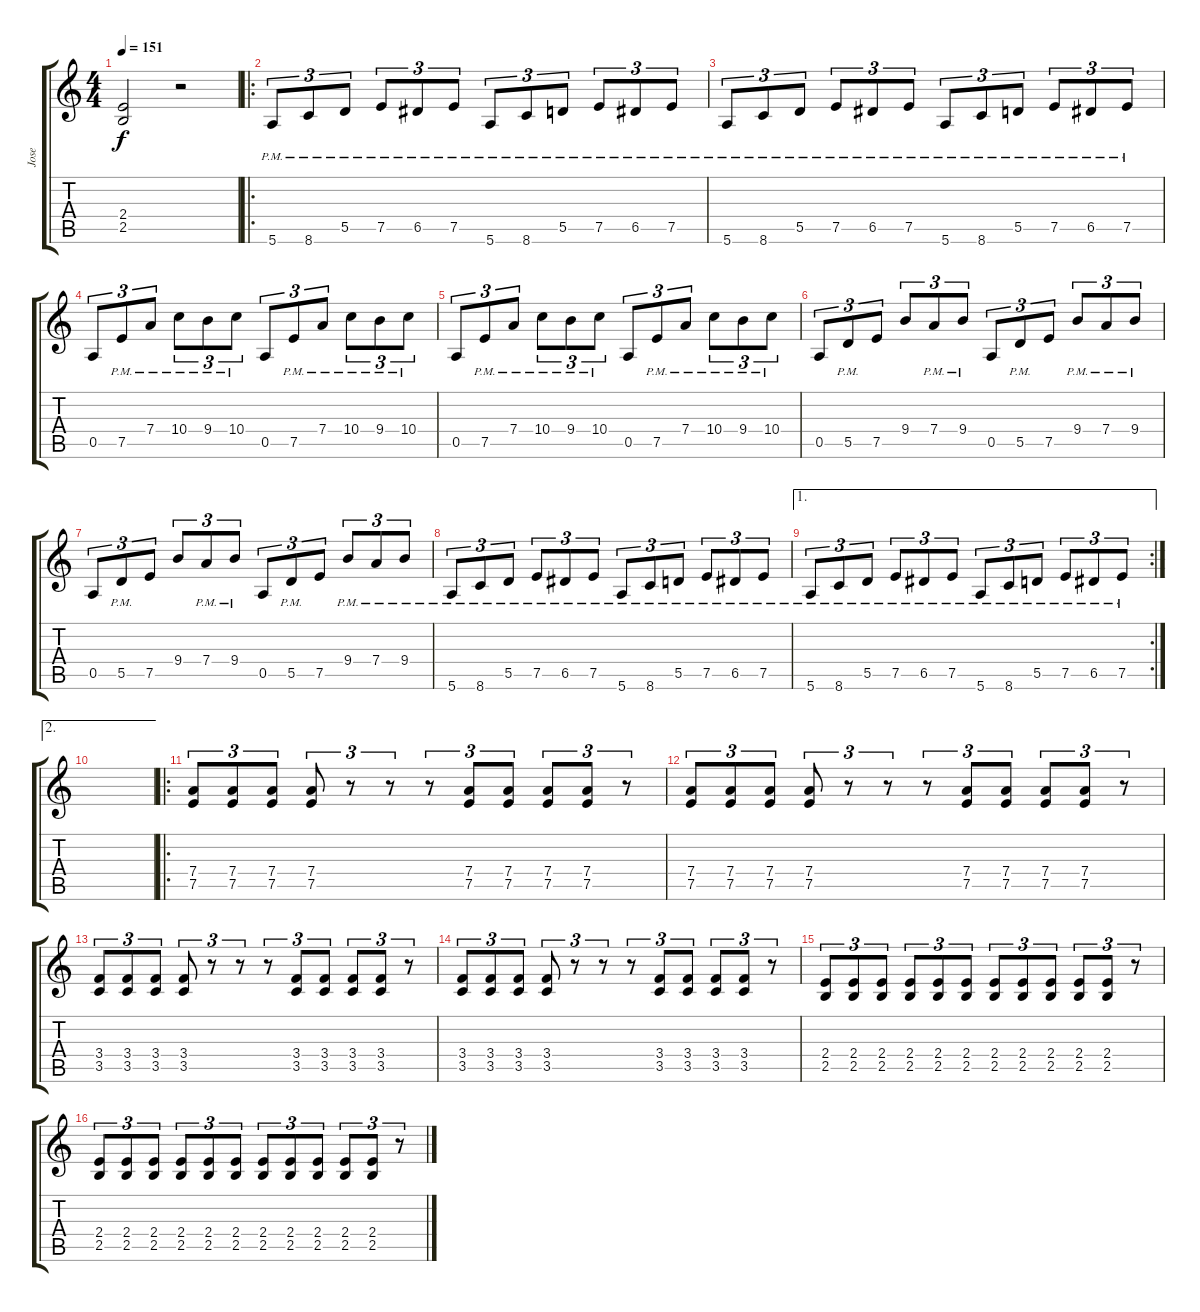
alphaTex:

\track ("Jose" "Jose") {instrument distortionguitar}
\staff {score tabs}
\tuning (E4 B3 G3 D3 A2 E2) {hide}
\ts (4 4)
\tempo 151
\clef g2
\ks c
(2.4{t} 2.5{t}).2{dy f} r.2 |
\ro
5.6{pm}.8{tu (3 2)} 8.6{pm}.8{tu (3 2)} 5.5{pm}.8{tu (3 2)} 7.5{pm}.8{tu (3 2)} 6.5{pm}.8{tu (3 2)} 7.5{pm}.8{tu (3 2)} 5.6{pm}.8{tu (3 2)} 8.6{pm}.8{tu (3 2)} 5.5{pm}.8{tu (3 2)} 7.5{pm}.8{tu (3 2)} 6.5{pm}.8{tu (3 2)} 7.5{pm}.8{tu (3 2)} |
5.6{pm}.8{tu (3 2)} 8.6{pm}.8{tu (3 2)} 5.5{pm}.8{tu (3 2)} 7.5{pm}.8{tu (3 2)} 6.5{pm}.8{tu (3 2)} 7.5{pm}.8{tu (3 2)} 5.6{pm}.8{tu (3 2)} 8.6{pm}.8{tu (3 2)} 5.5{pm}.8{tu (3 2)} 7.5{pm}.8{tu (3 2)} 6.5{pm}.8{tu (3 2)} 7.5{pm}.8{tu (3 2)} |
0.5.8{tu (3 2)} 7.5{pm}.8{tu (3 2)} 7.4{pm}.8{tu (3 2)} 10.4{pm}.8{tu (3 2)} 9.4{pm}.8{tu (3 2)} 10.4{pm}.8{tu (3 2)} 0.5.8{tu (3 2)} 7.5{pm}.8{tu (3 2)} 7.4{pm}.8{tu (3 2)} 10.4{pm}.8{tu (3 2)} 9.4{pm}.8{tu (3 2)} 10.4{pm}.8{tu (3 2)} |
0.5.8{tu (3 2)} 7.5{pm}.8{tu (3 2)} 7.4{pm}.8{tu (3 2)} 10.4{pm}.8{tu (3 2)} 9.4{pm}.8{tu (3 2)} 10.4{pm}.8{tu (3 2)} 0.5.8{tu (3 2)} 7.5{pm}.8{tu (3 2)} 7.4{pm}.8{tu (3 2)} 10.4{pm}.8{tu (3 2)} 9.4{pm}.8{tu (3 2)} 10.4{pm}.8{tu (3 2)} |
0.5.8{tu (3 2)} 5.5{pm}.8{tu (3 2)} 7.5.8{tu (3 2)} 9.4.8{tu (3 2)} 7.4{pm}.8{tu (3 2)} 9.4{pm}.8{tu (3 2)} 0.5.8{tu (3 2)} 5.5{pm}.8{tu (3 2)} 7.5.8{tu (3 2)} 9.4{pm}.8{tu (3 2)} 7.4{pm}.8{tu (3 2)} 9.4{pm}.8{tu (3 2)} |
0.5.8{tu (3 2)} 5.5{pm}.8{tu (3 2)} 7.5.8{tu (3 2)} 9.4.8{tu (3 2)} 7.4{pm}.8{tu (3 2)} 9.4{pm}.8{tu (3 2)} 0.5.8{tu (3 2)} 5.5{pm}.8{tu (3 2)} 7.5.8{tu (3 2)} 9.4{pm}.8{tu (3 2)} 7.4{pm}.8{tu (3 2)} 9.4{pm}.8{tu (3 2)} |
5.6{pm}.8{tu (3 2)} 8.6{pm}.8{tu (3 2)} 5.5{pm}.8{tu (3 2)} 7.5{pm}.8{tu (3 2)} 6.5{pm}.8{tu (3 2)} 7.5{pm}.8{tu (3 2)} 5.6{pm}.8{tu (3 2)} 8.6{pm}.8{tu (3 2)} 5.5{pm}.8{tu (3 2)} 7.5{pm}.8{tu (3 2)} 6.5{pm}.8{tu (3 2)} 7.5{pm}.8{tu (3 2)} |
\ae 1
\rc 2
5.6{pm}.8{tu (3 2)} 8.6{pm}.8{tu (3 2)} 5.5{pm}.8{tu (3 2)} 7.5{pm}.8{tu (3 2)} 6.5{pm}.8{tu (3 2)} 7.5{pm}.8{tu (3 2)} 5.6{pm}.8{tu (3 2)} 8.6{pm}.8{tu (3 2)} 5.5{pm}.8{tu (3 2)} 7.5{pm}.8{tu (3 2)} 6.5{pm}.8{tu (3 2)} 7.5{pm}.8{tu (3 2)} |
\ae 2
|
\ro
(7.4 7.5).8{tu (3 2)} (7.4 7.5).8{tu (3 2)} (7.4 7.5).8{tu (3 2)} (7.4 7.5).8{tu (3 2)} r.8{tu (3 2)} r.8{tu (3 2)} r.8{tu (3 2)} (7.4 7.5).8{tu (3 2)} (7.4 7.5).8{tu (3 2)} (7.4 7.5).8{tu (3 2)} (7.4 7.5).8{tu (3 2)} r.8{tu (3 2)} |
(7.4 7.5).8{tu (3 2)} (7.4 7.5).8{tu (3 2)} (7.4 7.5).8{tu (3 2)} (7.4 7.5).8{tu (3 2)} r.8{tu (3 2)} r.8{tu (3 2)} r.8{tu (3 2)} (7.4 7.5).8{tu (3 2)} (7.4 7.5).8{tu (3 2)} (7.4 7.5).8{tu (3 2)} (7.4 7.5).8{tu (3 2)} r.8{tu (3 2)} |
(3.4 3.5).8{tu (3 2)} (3.4 3.5).8{tu (3 2)} (3.4 3.5).8{tu (3 2)} (3.4 3.5).8{tu (3 2)} r.8{tu (3 2)} r.8{tu (3 2)} r.8{tu (3 2)} (3.4 3.5).8{tu (3 2)} (3.4 3.5).8{tu (3 2)} (3.4 3.5).8{tu (3 2)} (3.4 3.5).8{tu (3 2)} r.8{tu (3 2)} |
(3.4 3.5).8{tu (3 2)} (3.4 3.5).8{tu (3 2)} (3.4 3.5).8{tu (3 2)} (3.4 3.5).8{tu (3 2)} r.8{tu (3 2)} r.8{tu (3 2)} r.8{tu (3 2)} (3.4 3.5).8{tu (3 2)} (3.4 3.5).8{tu (3 2)} (3.4 3.5).8{tu (3 2)} (3.4 3.5).8{tu (3 2)} r.8{tu (3 2)} |
(2.4 2.5).8{tu (3 2)} (2.4 2.5).8{tu (3 2)} (2.4 2.5).8{tu (3 2)} (2.4 2.5).8{tu (3 2)} (2.4 2.5).8{tu (3 2)} (2.4 2.5).8{tu (3 2)} (2.4 2.5).8{tu (3 2)} (2.4 2.5).8{tu (3 2)} (2.4 2.5).8{tu (3 2)} (2.4 2.5).8{tu (3 2)} (2.4 2.5).8{tu (3 2)} r.8{tu (3 2)} |
(2.4 2.5).8{tu (3 2)} (2.4 2.5).8{tu (3 2)} (2.4 2.5).8{tu (3 2)} (2.4 2.5).8{tu (3 2)} (2.4 2.5).8{tu (3 2)} (2.4 2.5).8{tu (3 2)} (2.4 2.5).8{tu (3 2)} (2.4 2.5).8{tu (3 2)} (2.4 2.5).8{tu (3 2)} (2.4 2.5).8{tu (3 2)} (2.4 2.5).8{tu (3 2)} r.8{tu (3 2)}
